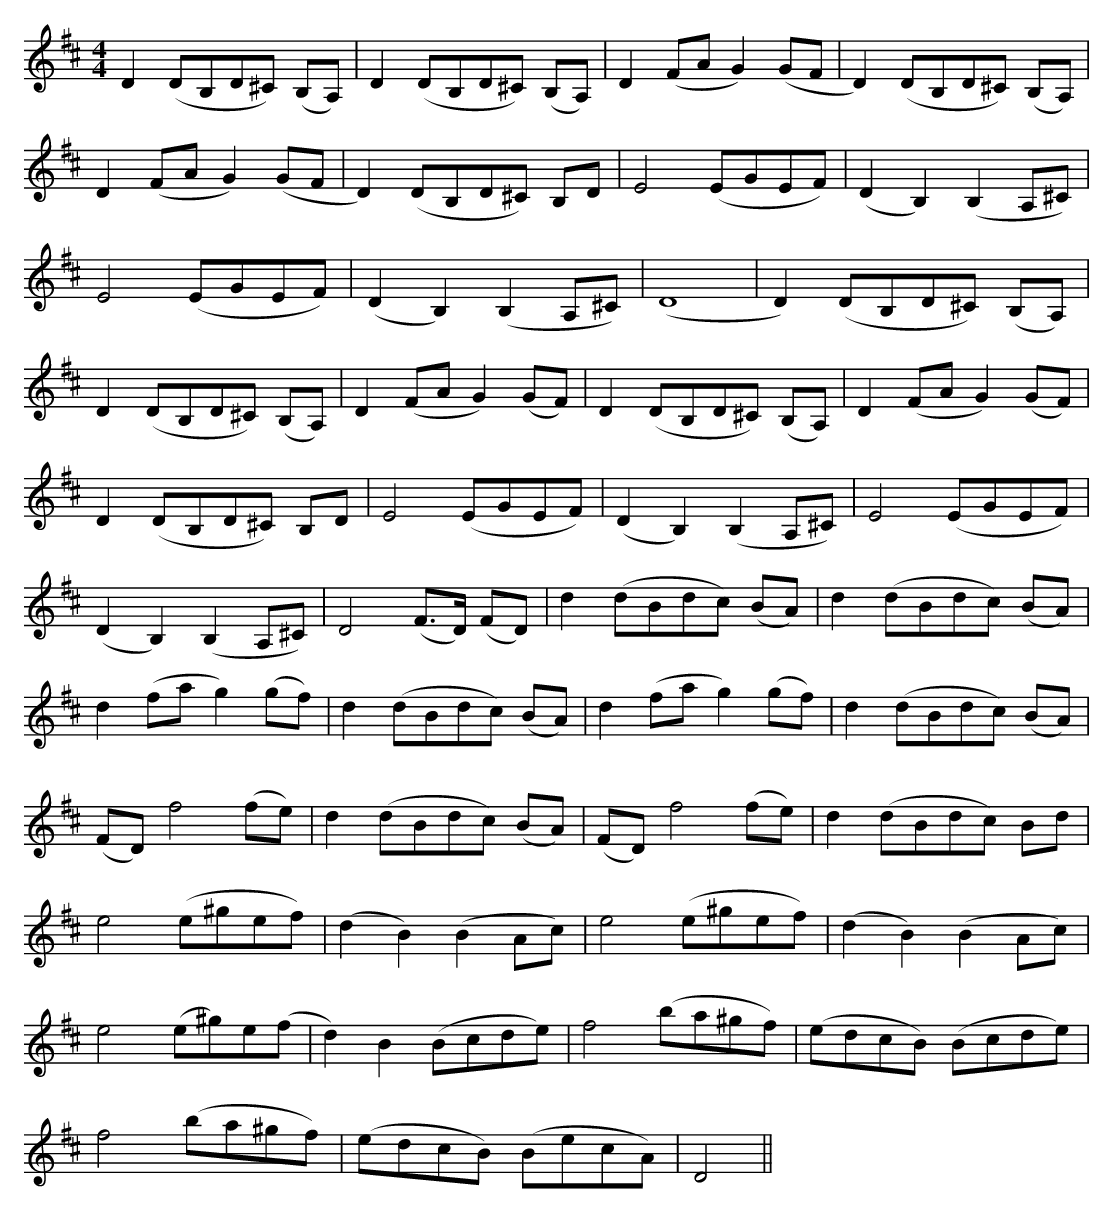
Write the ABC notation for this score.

X:1
M:4/4
K:D
D2 (DB,D^C) (B,A,)|D2 (DB,D^C) (B,A,)|D2 (FAG2) (GF|D2) (DB,D^C) (B,A,)|
D2 (FAG2) (GF|D2) (DB,D^C) B,D|E4 (EGEF)|(D2B,2) (B,2A,^C)|
E4 (EGEF)|(D2B,2) (B,2A,^C)|(D8|D2) (DB,D^C) (B,A,)|
D2 (DB,D^C) (B,A,)|D2 (FAG2) (GF)|D2 (DB,D^C) (B,A,)|D2 (FAG2) (GF)|
D2 (DB,D^C) B,D|E4 (EGEF)|(D2B,2) (B,2A,^C)|E4 (EGEF)|
(D2B,2) (B,2A,^C)|D4 (F>D) (FD)|d2 (dBdc) (BA)|d2 (dBdc) (BA)|
d2 (fag2) (gf)|d2 (dBdc) (BA)|d2 (fag2) (gf)|d2 (dBdc) (BA)|
(FD) f4 (fe)|d2 (dBdc) (BA)|(FD) f4 (fe)|d2 (dBdc) Bd|
e4 (e^gef)|(d2B2) (B2Ac)|e4 (e^gef)|(d2B2) (B2Ac)|
e4 (e^g)e(f|d2)B2 (Bcde)|f4 (ba^gf)|(edcB) (Bcde)|
f4 (ba^gf)|(edcB) (BecA)|D4||
